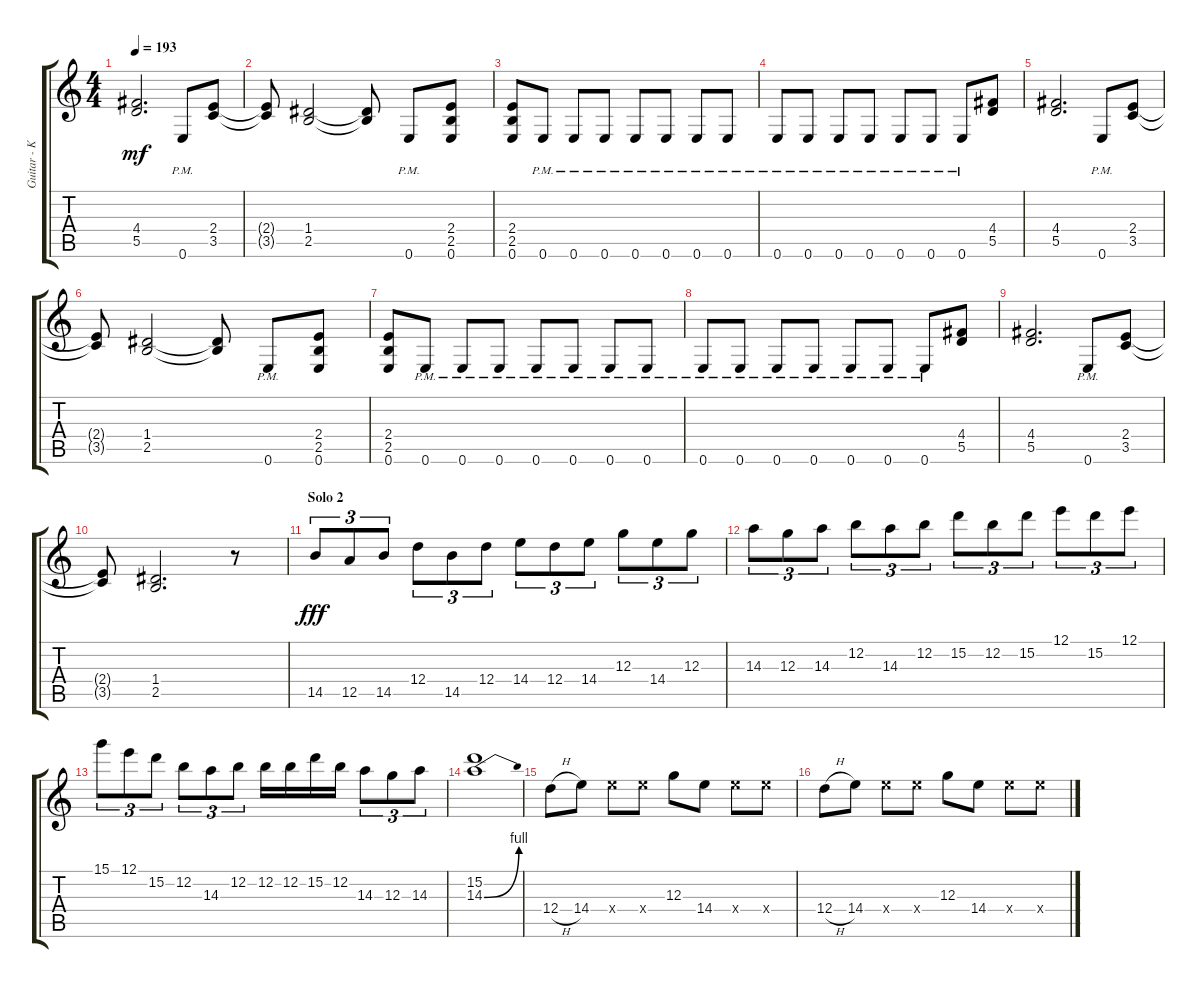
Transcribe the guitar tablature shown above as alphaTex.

\track ("Guitar - Kirk" "Guitar - K") {instrument distortionguitar}
\staff {score tabs}
\tuning (E4 B3 G3 D3 A2 E2) {hide}
\ts (4 4)
\tempo 193
\clef g2
\ks c
(4.4 5.5).2{d dy mf} 0.6{pm}.8 (2.4 3.5).8 |
(2.4{t} 3.5{t}).8 (1.4 2.5).2 (1.4{t} 2.5{t}).8 0.6{pm}.8 (2.4 2.5 0.6).8 |
(2.4 2.5 0.6).8 0.6{pm}.8 0.6{pm}.8 0.6{pm}.8 0.6{pm}.8 0.6{pm}.8 0.6{pm}.8 0.6{pm}.8 |
0.6{pm}.8 0.6{pm}.8 0.6{pm}.8 0.6{pm}.8 0.6{pm}.8 0.6{pm}.8 0.6{pm}.8 (4.4 5.5).8 |
(4.4 5.5).2{d} 0.6{pm}.8 (2.4 3.5).8 |
(2.4{t} 3.5{t}).8 (1.4 2.5).2 (1.4{t} 2.5{t}).8 0.6{pm}.8 (2.4 2.5 0.6).8 |
(2.4 2.5 0.6).8 0.6{pm}.8 0.6{pm}.8 0.6{pm}.8 0.6{pm}.8 0.6{pm}.8 0.6{pm}.8 0.6{pm}.8 |
0.6{pm}.8 0.6{pm}.8 0.6{pm}.8 0.6{pm}.8 0.6{pm}.8 0.6{pm}.8 0.6{pm}.8 (4.4 5.5).8 |
(4.4 5.5).2{d} 0.6{pm}.8 (2.4 3.5).8 |
(2.4{t} 3.5{t}).8 (1.4 2.5).2{d} r.8 |
\section ("" "Solo 2")
14.5.8{tu (3 2) dy fff volume 16} 12.5.8{tu (3 2)} 14.5.8{tu (3 2)} 12.4.8{tu (3 2)} 14.5.8{tu (3 2)} 12.4.8{tu (3 2)} 14.4.8{tu (3 2)} 12.4.8{tu (3 2)} 14.4.8{tu (3 2)} 12.3.8{tu (3 2)} 14.4.8{tu (3 2)} 12.3.8{tu (3 2)} |
14.3.8{tu (3 2)} 12.3.8{tu (3 2)} 14.3.8{tu (3 2)} 12.2.8{tu (3 2)} 14.3.8{tu (3 2)} 12.2.8{tu (3 2)} 15.2.8{tu (3 2)} 12.2.8{tu (3 2)} 15.2.8{tu (3 2)} 12.1.8{tu (3 2)} 15.2.8{tu (3 2)} 12.1.8{tu (3 2)} |
15.1.8{tu (3 2)} 12.1.8{tu (3 2)} 15.2.8{tu (3 2)} 12.2.8{tu (3 2)} 14.3.8{tu (3 2)} 12.2.8{tu (3 2)} 12.2.16 12.2.16 15.2.16 12.2.16 14.3.8{tu (3 2)} 12.3.8{tu (3 2)} 14.3.8{tu (3 2)} |
(15.2 14.3{be (bend 0 0 60 4)}).1 |
12.4{h}.8 14.4.8 14.4{x}.8 14.4{x}.8 12.3.8 14.4.8 14.4{x}.8 14.4{x}.8 |
12.4{h}.8 14.4.8 14.4{x}.8 14.4{x}.8 12.3.8 14.4.8 14.4{x}.8 14.4{x}.8
